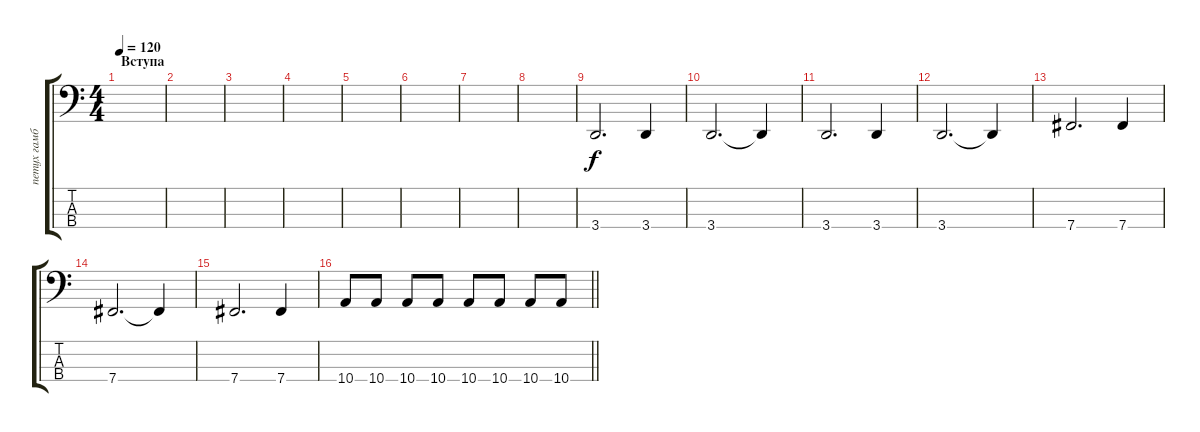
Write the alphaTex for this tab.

\track ("петух гамбургский-жбан" "петух гамб") {instrument slapbass1}
\staff {score tabs}
\tuning (D2 A1 E1 B0) {hide}
\ts (4 4)
\section ("" "Вступа")
\tempo 120
\clef f4
\ks c
|
|
|
|
|
|
|
|
3.4.2{d} 3.4.4 |
3.4.2{d} 3.4{t}.4 |
3.4.2{d} 3.4.4 |
3.4.2{d} 3.4{t}.4 |
7.4.2{d} 7.4.4 |
7.4.2{d} 7.4{t}.4 |
7.4.2{d} 7.4.4 |
\barLineRight lightlight
10.4.8 10.4.8 10.4.8 10.4.8 10.4.8 10.4.8 10.4.8 10.4.8
